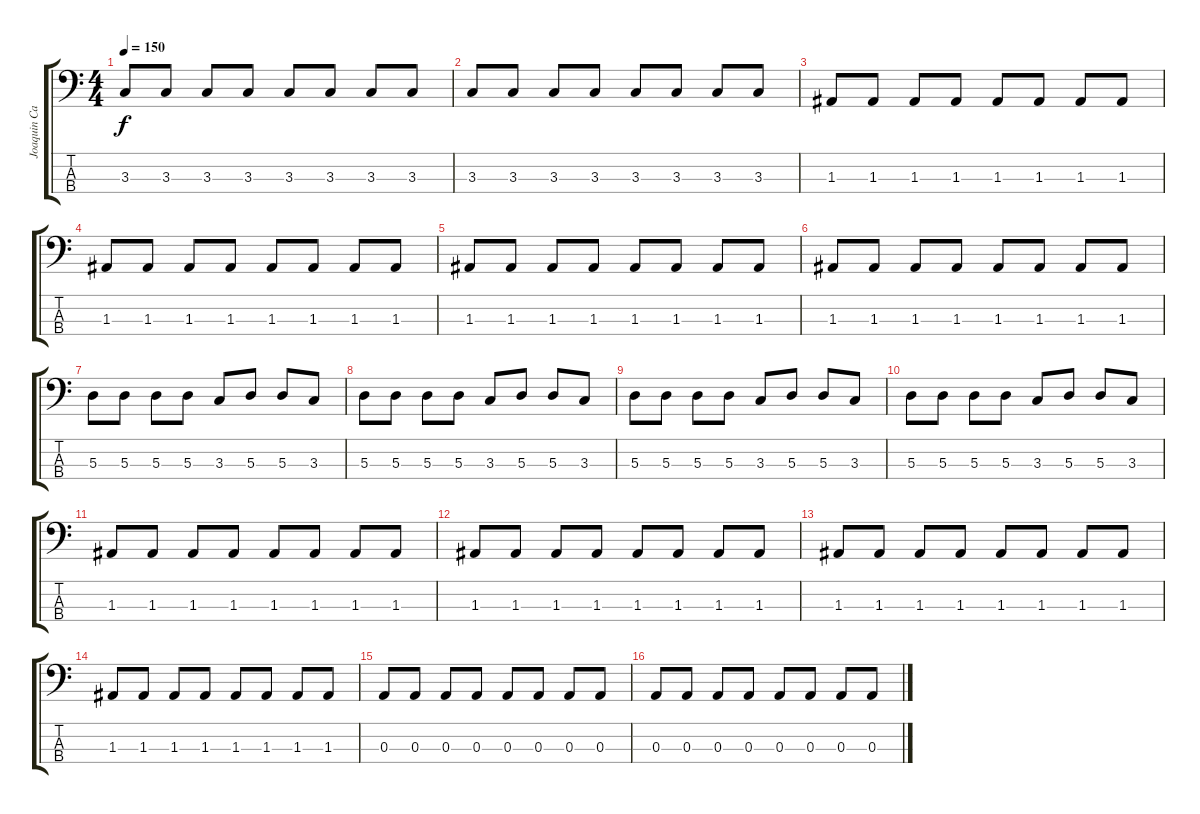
\track ("Joaquin Cardiel" "Joaquin Ca") {instrument electricbasspick}
\staff {score tabs}
\tuning (G2 D2 A1 E1) {hide}
\ts (4 4)
\tempo 150
\clef f4
\ks c
3.3.8{dy f} 3.3.8 3.3.8 3.3.8 3.3.8 3.3.8 3.3.8 3.3.8 |
3.3.8 3.3.8 3.3.8 3.3.8 3.3.8 3.3.8 3.3.8 3.3.8 |
1.3.8 1.3.8 1.3.8 1.3.8 1.3.8 1.3.8 1.3.8 1.3.8 |
1.3.8 1.3.8 1.3.8 1.3.8 1.3.8 1.3.8 1.3.8 1.3.8 |
1.3.8 1.3.8 1.3.8 1.3.8 1.3.8 1.3.8 1.3.8 1.3.8 |
1.3.8 1.3.8 1.3.8 1.3.8 1.3.8 1.3.8 1.3.8 1.3.8 |
5.3.8 5.3.8 5.3.8 5.3.8 3.3.8 5.3.8 5.3.8 3.3.8 |
5.3.8 5.3.8 5.3.8 5.3.8 3.3.8 5.3.8 5.3.8 3.3.8 |
5.3.8 5.3.8 5.3.8 5.3.8 3.3.8 5.3.8 5.3.8 3.3.8 |
5.3.8 5.3.8 5.3.8 5.3.8 3.3.8 5.3.8 5.3.8 3.3.8 |
1.3.8 1.3.8 1.3.8 1.3.8 1.3.8 1.3.8 1.3.8 1.3.8 |
1.3.8 1.3.8 1.3.8 1.3.8 1.3.8 1.3.8 1.3.8 1.3.8 |
1.3.8 1.3.8 1.3.8 1.3.8 1.3.8 1.3.8 1.3.8 1.3.8 |
1.3.8 1.3.8 1.3.8 1.3.8 1.3.8 1.3.8 1.3.8 1.3.8 |
0.3.8 0.3.8 0.3.8 0.3.8 0.3.8 0.3.8 0.3.8 0.3.8 |
0.3.8 0.3.8 0.3.8 0.3.8 0.3.8 0.3.8 0.3.8 0.3.8
